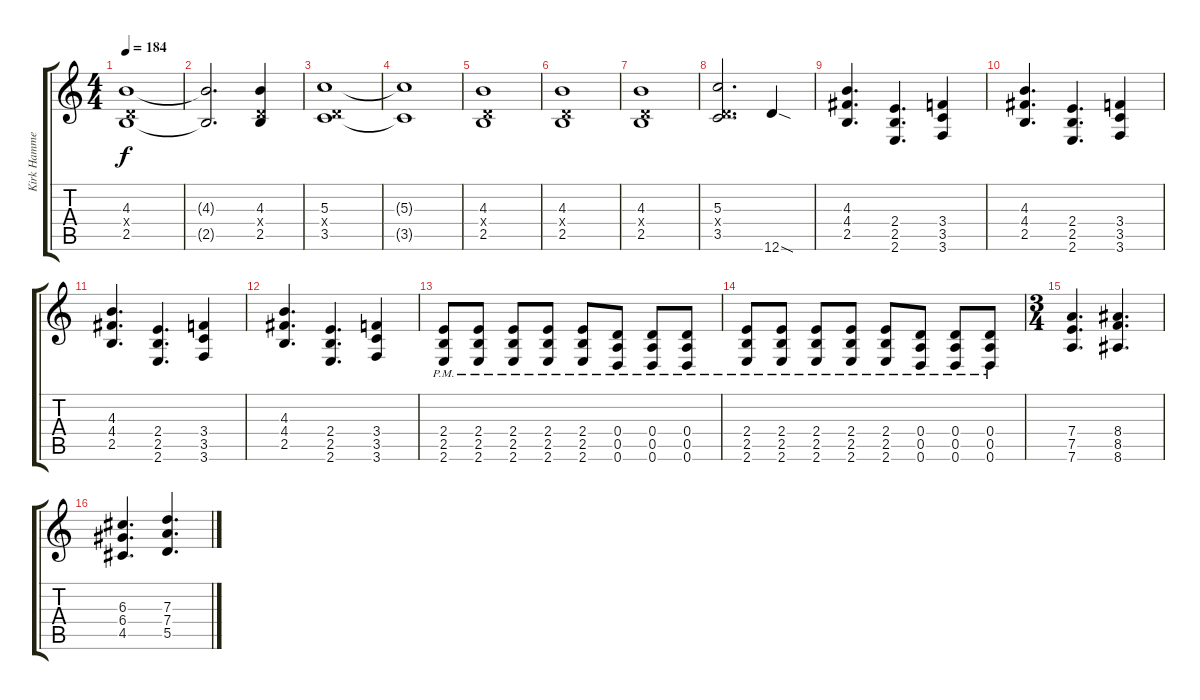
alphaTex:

\track ("Kirk Hammet" "Kirk Hamme") {instrument distortionguitar}
\staff {score tabs}
\tuning (E4 B3 G3 D3 A2 D2) {hide}
\ts (4 4)
\tempo 184
\clef g2
\ks c
(4.3 0.4{x} 2.5).1{dy f} |
(4.3{t} 2.5{t}).2{d} (4.3 0.4{x} 2.5).4 |
(5.3 0.4{x} 3.5).1 |
(5.3{t} 3.5{t}).1 |
(4.3 0.4{x} 2.5).1 |
(4.3 0.4{x} 2.5).1 |
(4.3 0.4{x} 2.5).1 |
(5.3 0.4{x} 3.5).2{d} 12.6{sod}.4 |
(4.3 4.4 2.5).4{d} (2.4 2.5 2.6).4{d} (3.4 3.5 3.6).4 |
(4.3 4.4 2.5).4{d} (2.4 2.5 2.6).4{d} (3.4 3.5 3.6).4 |
(4.3 4.4 2.5).4{d} (2.4 2.5 2.6).4{d} (3.4 3.5 3.6).4 |
(4.3 4.4 2.5).4{d} (2.4 2.5 2.6).4{d} (3.4 3.5 3.6).4 |
(2.4{pm} 2.5{pm} 2.6{pm}).8 (2.4{pm} 2.5{pm} 2.6{pm}).8 (2.4{pm} 2.5{pm} 2.6{pm}).8 (2.4{pm} 2.5{pm} 2.6{pm}).8 (2.4{pm} 2.5{pm} 2.6{pm}).8 (0.4{pm} 0.5{pm} 0.6{pm}).8 (0.4{pm} 0.5{pm} 0.6{pm}).8 (0.4{pm} 0.5{pm} 0.6{pm}).8 |
(2.4{pm} 2.5{pm} 2.6{pm}).8 (2.4{pm} 2.5{pm} 2.6{pm}).8 (2.4{pm} 2.5{pm} 2.6{pm}).8 (2.4{pm} 2.5{pm} 2.6{pm}).8 (2.4{pm} 2.5{pm} 2.6{pm}).8 (0.4{pm} 0.5{pm} 0.6{pm}).8 (0.4{pm} 0.5{pm} 0.6{pm}).8 (0.4{pm} 0.5{pm} 0.6{pm}).8 |
\ts (3 4)
(7.4 7.5 7.6).4{d} (8.4 8.5 8.6).4{d} |
(6.3 6.4 4.5).4{d} (7.3 7.4 5.5).4{d}
